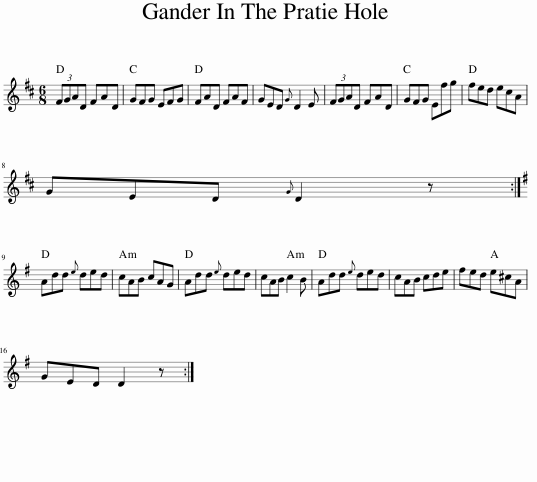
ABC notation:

X:1
L:1/8
M:6/8
I:linebreak $
K:D
V:1 treble
V:1
 (3FGAD FAD | GFG EFG | FAD FAF | GED{G} D2 E | (3FGAD FAD | %5
 GFG Efg | fed ecA |$ GED{G} D2 z :|$[K:G] Add{e} ded | cAB cAG | %10
 Add{e} ded | cAB c2 B | Add{e} ded | cAB cde | fed e^cA |$ %15
 GED D2 z :| %16
